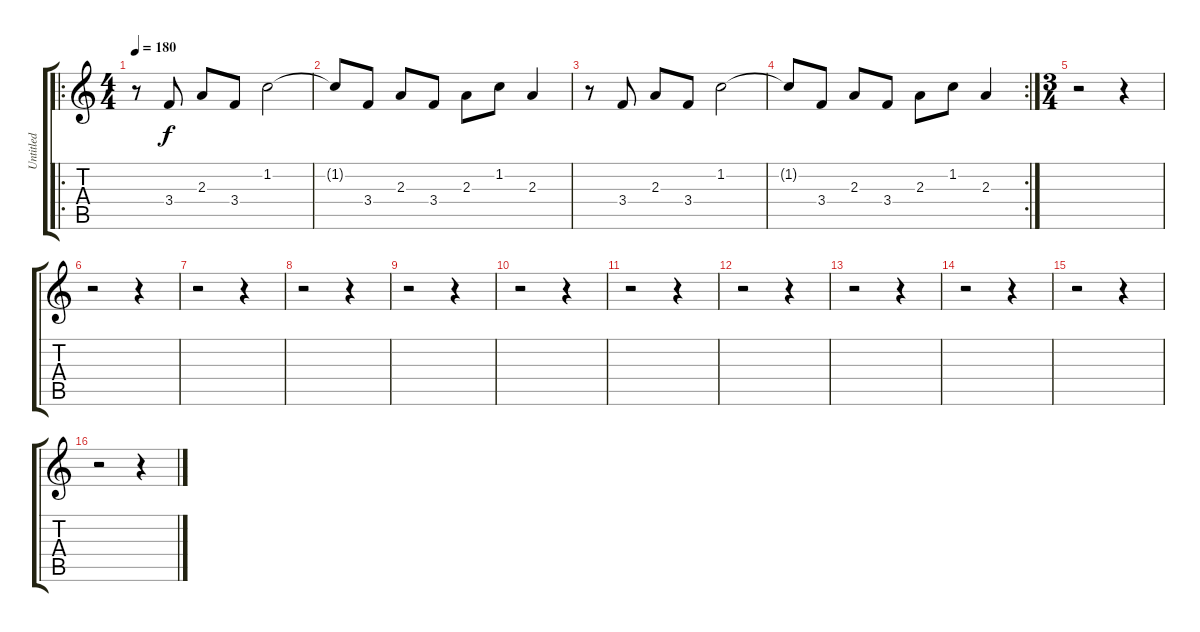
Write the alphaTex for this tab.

\track ("Untitled" "Untitled") {instrument electricguitarclean}
\staff {score tabs}
\tuning (E4 B3 G3 D3 A2 D2) {hide}
\ro
\ts (4 4)
\tempo 180
\clef g2
\ks c
r.8{dy f} 3.4.8 2.3.8 3.4.8 1.2.2 |
1.2{t}.8 3.4.8 2.3.8 3.4.8 2.3.8 1.2.8 2.3.4 |
r.8 3.4.8 2.3.8 3.4.8 1.2.2 |
\rc 2
1.2{t}.8 3.4.8 2.3.8 3.4.8 2.3.8 1.2.8 2.3.4 |
\ts (3 4)
r.2 r.4 |
r.2 r.4 |
r.2 r.4 |
r.2 r.4 |
r.2 r.4 |
r.2 r.4 |
r.2 r.4 |
r.2 r.4 |
r.2 r.4 |
r.2 r.4 |
r.2 r.4 |
r.2 r.4
